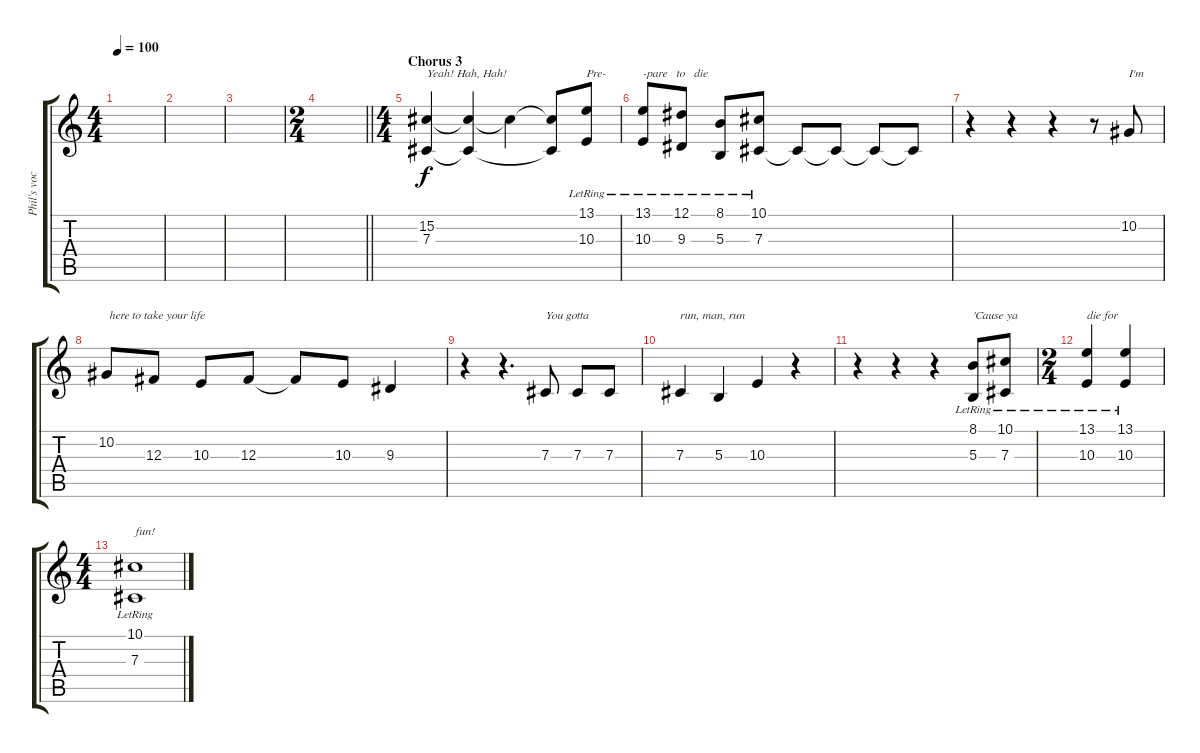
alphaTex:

\track ("Phil's vocal" "Phil's voc") {instrument fx5brightness}
\staff {score tabs}
\tuning (Eb4 Bb3 Gb3 Db3 Ab2 Eb2) {hide}
\ts (4 4)
\tempo 100
\clef g2
\ks c
|
|
|
\ts (2 4)
\barLineRight lightlight
|
\ts (4 4)
\section ("" "Chorus 3")
(15.2 7.3).4{txt "Yeah! Hah, Hah!"} (15.2{t} 7.3{t}).4 15.2{t}.4 (15.2{t} 7.3{t}).8 (13.1{lr} 10.3).8{txt "Pre-"} |
(13.1{lr} 10.3).8{txt "-pare   to   die"} (12.1{lr} 9.3).8 (8.1{lr} 5.3).8 (10.1{lr} 7.3).8 7.3{t}.8 7.3{t}.8 7.3{t}.8 7.3{t}.8 |
r.4 r.4 r.4 r.8 10.2.8{txt "I'm"} |
10.2.8{txt " here to take your life"} 12.3.8 10.3.8 12.3.8 12.3{t}.8 10.3.8 9.3.4 |
r.4 r.4{d} 7.3.8{txt "You gotta"} 7.3.8 7.3.8 |
7.3.4{txt "run, man, run"} 5.3.4 10.3.4 r.4 |
r.4 r.4 r.4 (8.1{lr} 5.3).8{txt "'Cause ya"} (10.1{lr} 7.3).8 |
\ts (2 4)
(13.1{lr} 10.3).4{txt "die for"} (13.1{lr} 10.3).4 |
\ts (4 4)
(10.1{lr} 7.3).1{txt "fun!"}
